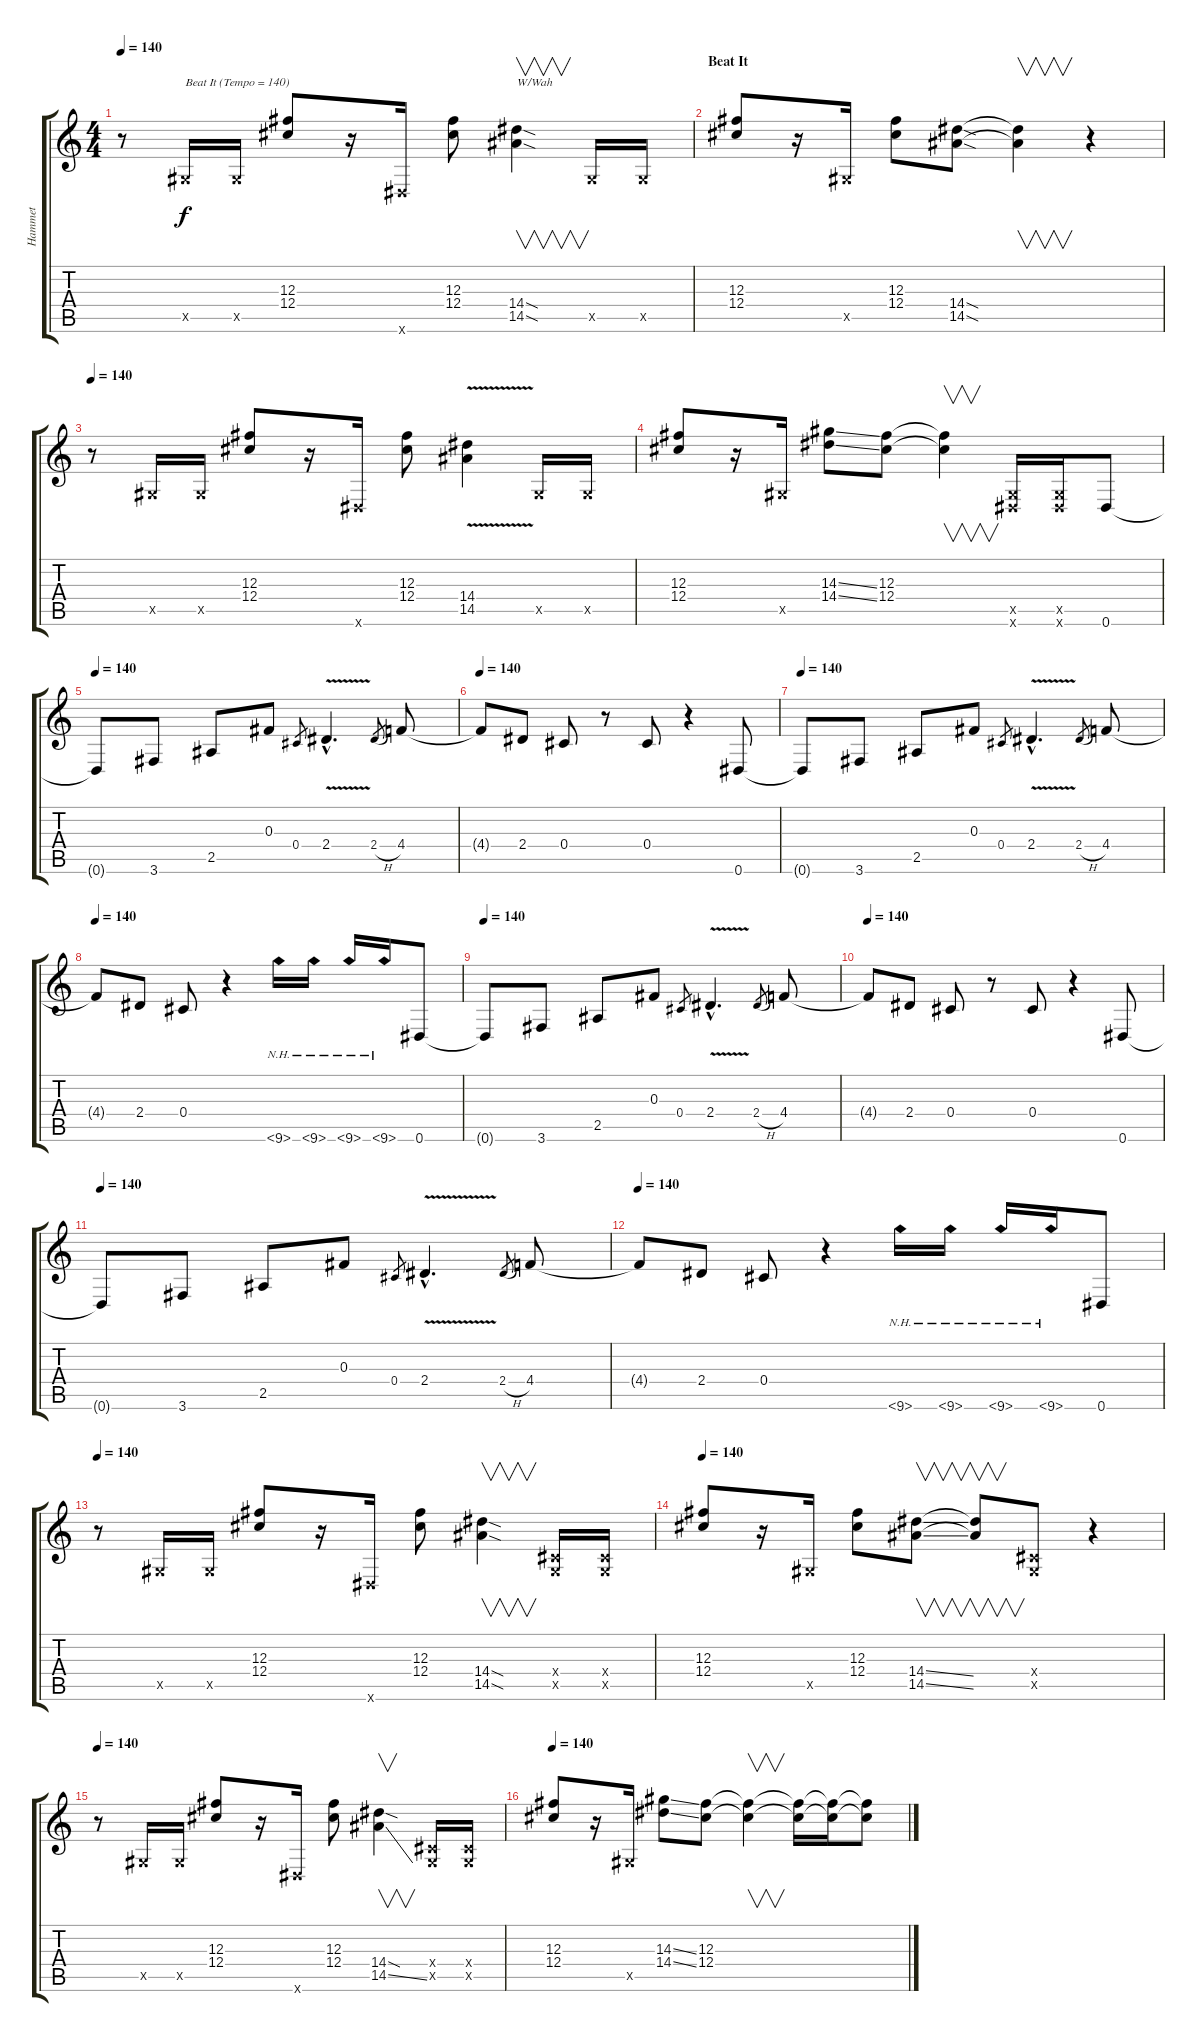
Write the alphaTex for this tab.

\track ("Hammet " "Hammet ") {instrument distortionguitar}
\staff {score tabs}
\tuning (Eb4 Bb3 Gb3 Db3 Ab2 Eb2) {hide}
\ts (4 4)
\tempo 140
\clef g2
\ks c
r.8{dy f} 0.5{x}.16{txt "Beat It (Tempo = 140)"} 0.5{x}.16 (12.3 12.4).8 r.16 0.6{x}.16 (12.3 12.4).8 (14.4{sod} 14.5{sod}).4{v txt "W/Wah"} 0.5{x}.16 0.5{x}.16 |
\section ("" "Beat It ")
(12.3 12.4).8 r.16 0.5{x}.16 (12.3 12.4).8 (14.4{sod} 14.5{sod}).8 (14.4{t} 14.5{t}).4{v} r.4 |
\tempo 140
r.8 0.5{x}.16 0.5{x}.16 (12.3 12.4).8 r.16 0.6{x}.16 (12.3 12.4).8 (14.4{v} 14.5{v}).4 0.5{x}.16 0.5{x}.16 |
(12.3 12.4).8 r.16 0.5{x}.16 (14.3{ss} 14.4{ss}).8 (12.3 12.4).8 (12.3{t} 12.4{t}).4{v} (0.5{x} 0.6{x}).16 (0.5{x} 0.6{x}).16 0.6.8 |
\tempo 140
0.6{t}.8 3.6.8 2.5.8 0.3.8 0.4.8{gr} 2.4{v hac}.4{d} 2.4{h}.8{gr} 4.4.8 |
\tempo 140
4.4{t}.8 2.4.8 0.4.8 r.8 0.4.8 r.4 0.6.8 |
\tempo 140
0.6{t}.8 3.6.8 2.5.8 0.3.8 0.4.8{gr} 2.4{v hac}.4{d} 2.4{h}.8{gr} 4.4.8 |
\tempo 140
4.4{t}.8 2.4.8 0.4.8 r.4 9.6{nh}.16 9.6{nh}.16 9.6{nh}.16 9.6{nh}.16 0.6.8 |
\tempo 140
0.6{t}.8 3.6.8 2.5.8 0.3.8 0.4.8{gr} 2.4{v hac}.4{d} 2.4{h}.8{gr} 4.4.8 |
\tempo 140
4.4{t}.8 2.4.8 0.4.8 r.8 0.4.8 r.4 0.6.8 |
\tempo 140
0.6{t}.8 3.6.8 2.5.8 0.3.8 0.4.8{gr} 2.4{v hac}.4{d} 2.4{h}.8{gr} 4.4.8 |
\tempo 140
4.4{t}.8 2.4.8 0.4.8 r.4 9.6{nh}.16 9.6{nh}.16 9.6{nh}.16 9.6{nh}.16 0.6.8 |
\tempo 140
r.8 0.5{x}.16 0.5{x}.16 (12.3 12.4).8 r.16 0.6{x}.16 (12.3 12.4).8 (14.4{sod} 14.5{sod}).4{v} (0.4{x} 0.5{x}).16 (0.4{x} 0.5{x}).16 |
\tempo 140
(12.3 12.4).8 r.16 0.5{x}.16 (12.3 12.4).8 (14.4{ss} 14.5{ss}).8{v} (14.4{t} 14.5{t}).8{v} (0.4{x} 0.5{x}).8 r.4 |
\tempo 140
r.8 0.5{x}.16 0.5{x}.16 (12.3 12.4).8 r.16 0.6{x}.16 (12.3 12.4).8 (14.4{sod} 14.5{ss}).4{v} (0.4{x} 0.5{x}).16 (0.4{x} 0.5{x}).16 |
\tempo 140
(12.3 12.4).8 r.16 0.5{x}.16 (14.3{ss} 14.4{ss}).8 (12.3 12.4).8 (12.3{t} 12.4{t}).4{v} (12.3{t} 12.4{t}).16 (12.3{t} 12.4{t}).16 (12.3{t} 12.4{t}).8
